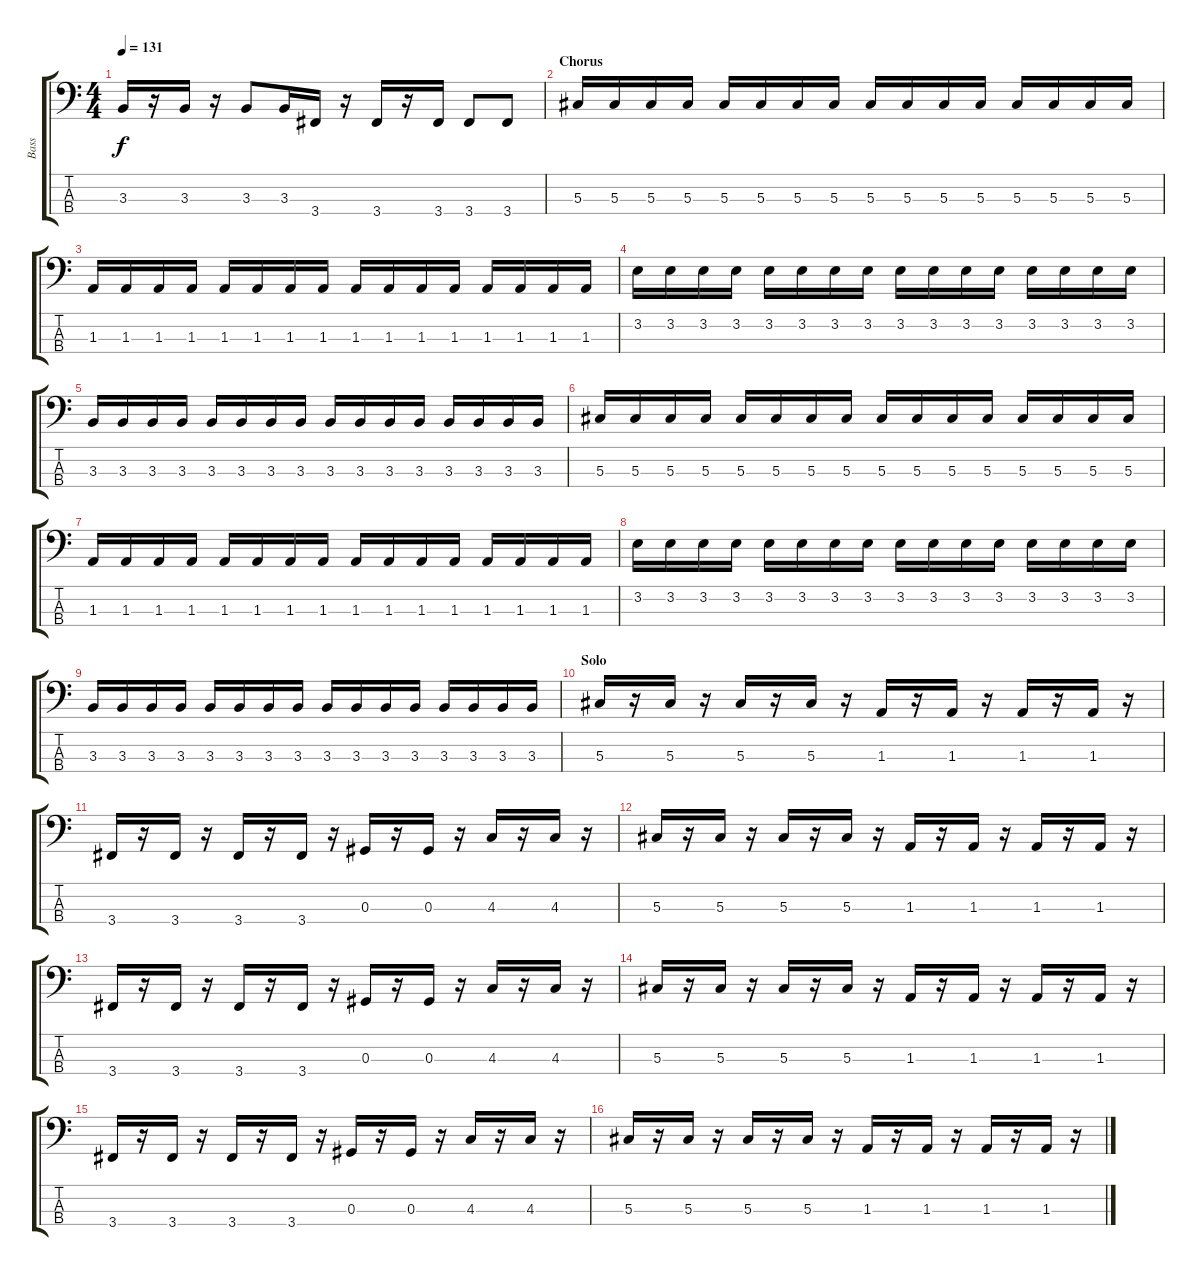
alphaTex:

\track ("Bass" "Bass") {instrument electricbasspick}
\staff {score tabs}
\tuning (Gb2 Db2 Ab1 Eb1) {hide}
\ts (4 4)
\tempo 131
\clef f4
\ks c
3.3.16{dy f} r.16 3.3.16 r.16 3.3.8 3.3.16 3.4.16 r.16 3.4.16 r.16 3.4.16 3.4.8 3.4.8 |
\section ("" "Chorus")
5.3.16 5.3.16 5.3.16 5.3.16 5.3.16 5.3.16 5.3.16 5.3.16 5.3.16 5.3.16 5.3.16 5.3.16 5.3.16 5.3.16 5.3.16 5.3.16 |
1.3.16 1.3.16 1.3.16 1.3.16 1.3.16 1.3.16 1.3.16 1.3.16 1.3.16 1.3.16 1.3.16 1.3.16 1.3.16 1.3.16 1.3.16 1.3.16 |
3.2.16 3.2.16 3.2.16 3.2.16 3.2.16 3.2.16 3.2.16 3.2.16 3.2.16 3.2.16 3.2.16 3.2.16 3.2.16 3.2.16 3.2.16 3.2.16 |
3.3.16 3.3.16 3.3.16 3.3.16 3.3.16 3.3.16 3.3.16 3.3.16 3.3.16 3.3.16 3.3.16 3.3.16 3.3.16 3.3.16 3.3.16 3.3.16 |
5.3.16 5.3.16 5.3.16 5.3.16 5.3.16 5.3.16 5.3.16 5.3.16 5.3.16 5.3.16 5.3.16 5.3.16 5.3.16 5.3.16 5.3.16 5.3.16 |
1.3.16 1.3.16 1.3.16 1.3.16 1.3.16 1.3.16 1.3.16 1.3.16 1.3.16 1.3.16 1.3.16 1.3.16 1.3.16 1.3.16 1.3.16 1.3.16 |
3.2.16 3.2.16 3.2.16 3.2.16 3.2.16 3.2.16 3.2.16 3.2.16 3.2.16 3.2.16 3.2.16 3.2.16 3.2.16 3.2.16 3.2.16 3.2.16 |
3.3.16 3.3.16 3.3.16 3.3.16 3.3.16 3.3.16 3.3.16 3.3.16 3.3.16 3.3.16 3.3.16 3.3.16 3.3.16 3.3.16 3.3.16 3.3.16 |
\section ("" "Solo")
5.3.16 r.16 5.3.16 r.16 5.3.16 r.16 5.3.16 r.16 1.3.16 r.16 1.3.16 r.16 1.3.16 r.16 1.3.16 r.16 |
3.4.16 r.16 3.4.16 r.16 3.4.16 r.16 3.4.16 r.16 0.3.16 r.16 0.3.16 r.16 4.3.16 r.16 4.3.16 r.16 |
5.3.16 r.16 5.3.16 r.16 5.3.16 r.16 5.3.16 r.16 1.3.16 r.16 1.3.16 r.16 1.3.16 r.16 1.3.16 r.16 |
3.4.16 r.16 3.4.16 r.16 3.4.16 r.16 3.4.16 r.16 0.3.16 r.16 0.3.16 r.16 4.3.16 r.16 4.3.16 r.16 |
5.3.16 r.16 5.3.16 r.16 5.3.16 r.16 5.3.16 r.16 1.3.16 r.16 1.3.16 r.16 1.3.16 r.16 1.3.16 r.16 |
3.4.16 r.16 3.4.16 r.16 3.4.16 r.16 3.4.16 r.16 0.3.16 r.16 0.3.16 r.16 4.3.16 r.16 4.3.16 r.16 |
5.3.16 r.16 5.3.16 r.16 5.3.16 r.16 5.3.16 r.16 1.3.16 r.16 1.3.16 r.16 1.3.16 r.16 1.3.16 r.16
